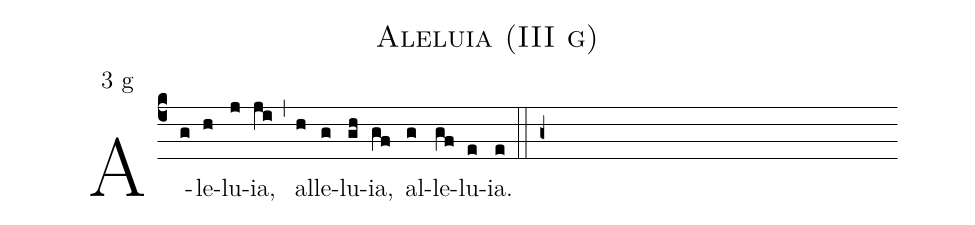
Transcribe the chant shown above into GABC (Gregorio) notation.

name: Aleluia (III g);
mode: 3;
mode-differentia: g;
%%
(c4)

A(g)le(h)lu(j)ia,(ji) (,) al(h)le(g)lu(gh)ia,(gf) al(g)le(gf)lu(e)ia.(e)

(::)

(g+)
